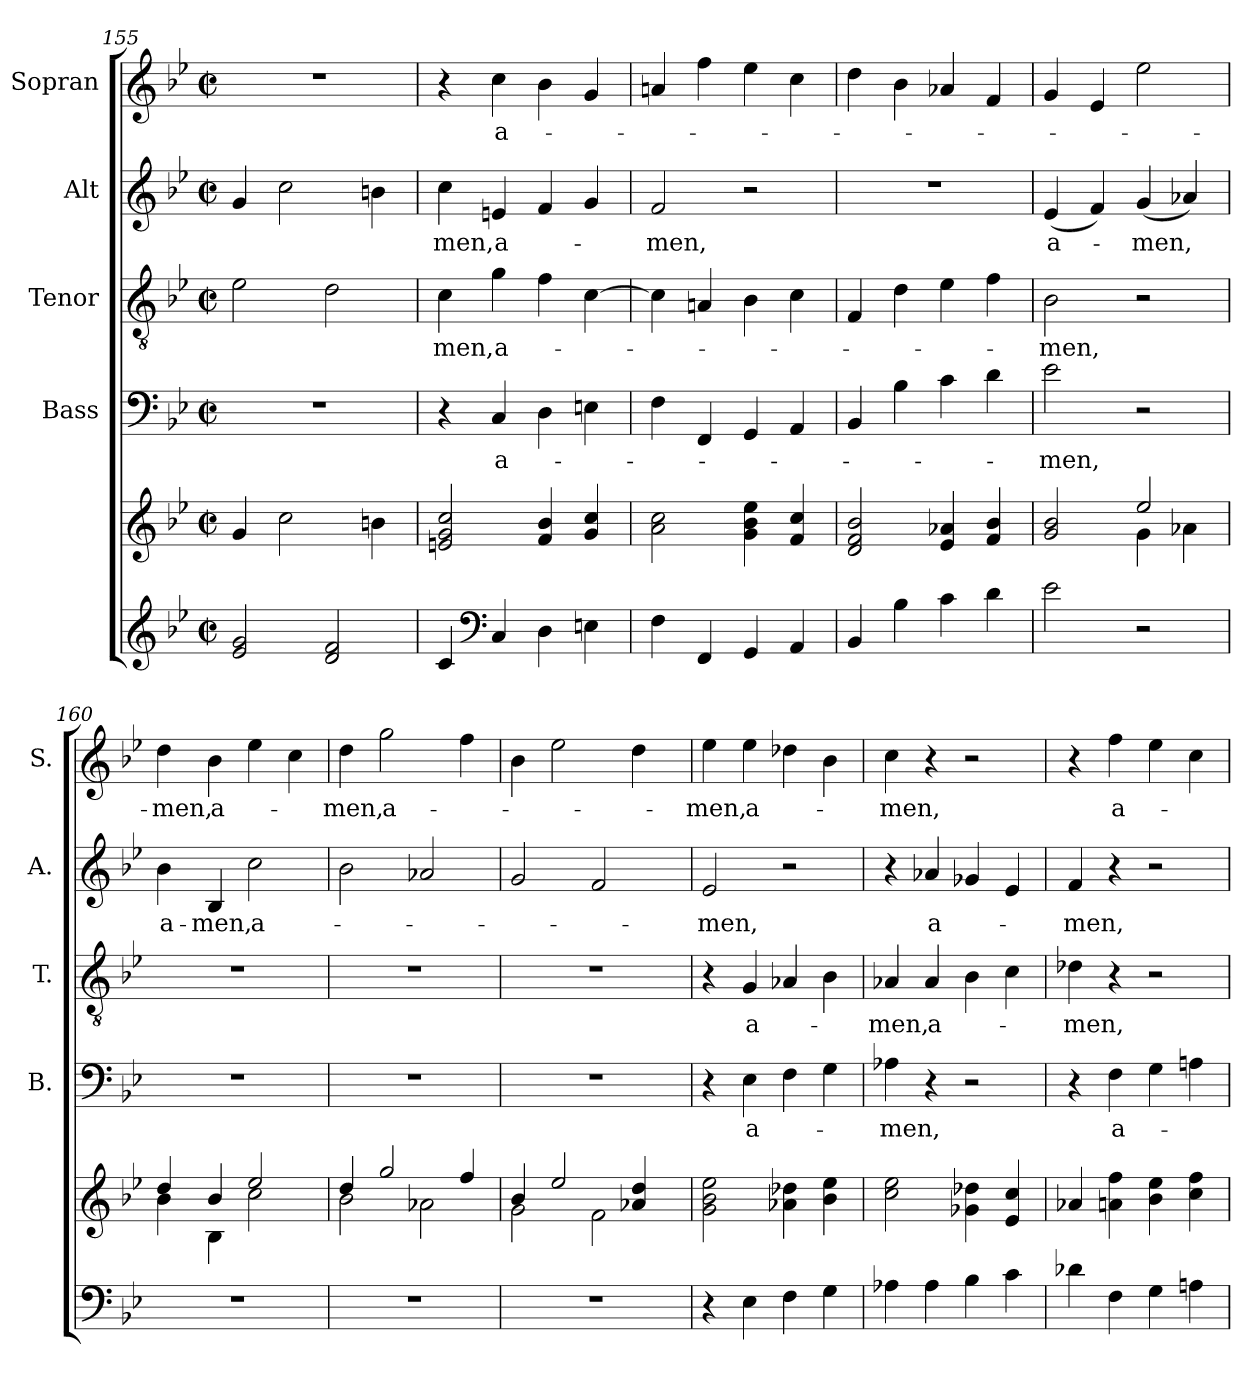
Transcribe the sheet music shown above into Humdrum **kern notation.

**kern	**kern	**kern	**text	**kern	**text	**kern	**text	**kern	**text
*part5	*part5	*part4	*part4	*part3	*part3	*part2	*part2	*part1	*part1
*staff6	*staff5	*staff4	*staff4	*staff3	*staff3	*staff2	*staff2	*staff1	*staff1
*	*	*I"Bass	*	*I"Tenor	*	*I"Alt	*	*I"Sopran	*
*	*	*I'B.	*	*I'T.	*	*I'A.	*	*I'S.	*
*clefG2	*clefG2	*clefF4	*	*clefGv2	*	*clefG2	*	*clefG2	*
*k[b-e-]	*k[b-e-]	*k[b-e-]	*	*k[b-e-]	*	*k[b-e-]	*	*k[b-e-]	*
*B-:	*B-:	*B-:	*	*B-:	*	*B-:	*	*B-:	*
*M2/2	*M2/2	*M2/2	*	*M2/2	*	*M2/2	*	*M2/2	*
*met(c|)	*met(c|)	*met(c|)	*	*met(c|)	*	*met(c|)	*	*met(c|)	*
=155	=155	=155	=155	=155	=155	=155	=155	=155	=155
2e-/ 2g/	4g/	1r	.	2e-\	.	4g/	.	1r	.
.	2cc\	.	.	.	.	2cc\	.	.	.
2d/ 2f/	.	.	.	2d\	.	.	.	.	.
.	4bn\	.	.	.	.	4bn\	.	.	.
!!LO:LB:g=z
=156	=156	=156	=156	=156	=156	=156	=156	=156	=156
!	!	!	!	!	!LO:LY:b	!	!LO:LY:b	!	!
4c/	2en/ 2g/ 2cc/	4r	.	4c\	-men,	4cc\	-men,	4r	.
*clefF4	*	*	*	*	*	*	*	*	*
!	!	!	!LO:LY:b	!	!LO:LY:b	!	!LO:LY:b	!	!LO:LY:b
4C/	.	4C/	a-	4g\	a-	4en/	a-	4cc\	a-
4D\	4f/ 4b-/	4D\	.	4f\	.	4f/	.	4b-\	.
4En\	4g/ 4cc/	4En\	.	[4c\	.	4g/	.	4g/	.
=157	=157	=157	=157	=157	=157	=157	=157	=157	=157
!	!	!	!	!	!	!	!LO:LY:b	!	!
4F\	2a\ 2cc\	4F\	.	4c\]	.	2f/	-men,	4an/	.
4FF/	.	4FF/	.	4An/	.	.	.	4ff\	.
4GG/	4g\ 4b-\ 4ee-\	4GG/	.	4B-\	.	2r	.	4ee-\	.
4AA/	4f/ 4cc/	4AA/	.	4c\	.	.	.	4cc\	.
=158	=158	=158	=158	=158	=158	=158	=158	=158	=158
4BB-/	2d/ 2f/ 2b-/	4BB-/	.	4F/	.	1r	.	4dd\	.
4B-\	.	4B-\	.	4d\	.	.	.	4b-\	.
4c\	4e-/ 4a-X/	4c\	.	4e-\	.	.	.	4a-X/	.
4d\	4f/ 4b-/	4d\	.	4f\	.	.	.	4f/	.
=159	=159	=159	=159	=159	=159	=159	=159	=159	=159
*	*^	*	*	*	*	*	*	*	*
!	!	!	!	!LO:LY:b	!	!LO:LY:b	!	!LO:LY:b	!	!
2e-\	2g/ 2b-/	2ryy	2e-\	-men,	2B-\	-men,	(<4e-/	a-	4g/	.
.	.	.	.	.	.	.	4f/)	.	4e-/	.
!	!	!	!	!	!	!	!	!LO:LY:b	!	!
2r	2ee-/	4g\	2r	.	2r	.	(<4g/	-men,	2ee-\	.
.	.	4a-X\	.	.	.	.	4a-X/)	.	.	.
=160	=160	=160	=160	=160	=160	=160	=160	=160	=160	=160
!	!	!	!	!	!	!	!	!LO:LY:b	!	!LO:LY:b
1r	4dd/	4b-\	1r	.	1r	.	4b-\	a-	4dd\	-men,
!	!	!	!	!	!	!	!	!LO:LY:b	!	!LO:LY:b
.	4b-/	4B-\	.	.	.	.	4B-/	-men,	4b-\	a-
!	!	!	!	!	!	!	!	!LO:LY:b	!	!
.	2ee-/	2cc\	.	.	.	.	2cc\	a-	4ee-\	.
.	.	.	.	.	.	.	.	.	4cc\	.
=161	=161	=161	=161	=161	=161	=161	=161	=161	=161	=161
!	!	!	!	!	!	!	!	!	!	!LO:LY:b
1r	4dd/	2b-\	1r	.	1r	.	2b-\	.	4dd\	-men,
!	!	!	!	!	!	!	!	!	!	!LO:LY:b
.	2gg/	.	.	.	.	.	.	.	2gg\	a-
.	.	2a-X\	.	.	.	.	2a-X/	.	.	.
.	4ff/	.	.	.	.	.	.	.	4ff\	.
!!LO:PB:g=z
=162	=162	=162	=162	=162	=162	=162	=162	=162	=162	=162
1r	4b-/	2g\	1r	.	1r	.	2g/	.	4b-\	.
.	2ee-/	.	.	.	.	.	.	.	2ee-\	.
.	.	2f\	.	.	.	.	2f/	.	.	.
.	4a-X/ 4dd/	.	.	.	.	.	.	.	4dd\	.
*	*v	*v	*	*	*	*	*	*	*	*
=163	=163	=163	=163	=163	=163	=163	=163	=163	=163
!	!	!	!	!	!	!	!LO:LY:b	!	!LO:LY:b
4r	2g\ 2b-\ 2ee-\	4r	.	4r	.	2e-/	-men,	4ee-\	-men,
!	!	!	!LO:LY:b	!	!LO:LY:b	!	!	!	!LO:LY:b
4E-\	.	4E-\	a-	4G/	a-	.	.	4ee-\	a-
4F\	4a-X\ 4dd-X\	4F\	.	4A-X/	.	2r	.	4dd-X\	.
4G\	4b-\ 4ee-\	4G\	.	4B-\	.	.	.	4b-\	.
=164	=164	=164	=164	=164	=164	=164	=164	=164	=164
!	!	!	!LO:LY:b	!	!LO:LY:b	!	!	!	!LO:LY:b
4A-X\	2cc\ 2ee-\	4A-X\	-men,	4A-X/	-men,	4r	.	4cc\	-men,
!	!	!	!	!	!LO:LY:b	!	!LO:LY:b	!	!
4A-\	.	4r	.	4A-/	a-	4a-X/	a-	4r	.
4B-\	4g-X\ 4dd-X\	2r	.	4B-\	.	4g-X/	.	2r	.
4c\	4e-/ 4cc/	.	.	4c\	.	4e-/	.	.	.
=165	=165	=165	=165	=165	=165	=165	=165	=165	=165
!	!	!	!	!	!LO:LY:b	!	!LO:LY:b	!	!
4d-X\	4a-X/	4r	.	4d-X\	-men,	4f/	-men,	4r	.
!	!	!	!LO:LY:b	!	!	!	!	!	!LO:LY:b
4F\	4an\ 4ff\	4F\	a-	4r	.	4r	.	4ff\	a-
4G\	4b-\ 4ee-\	4G\	.	2r	.	2r	.	4ee-\	.
4An\	4cc\ 4ff\	4An\	.	.	.	.	.	4cc\	.
=	=	=	=	=	=	=	=	=	=
*-	*-	*-	*-	*-	*-	*-	*-	*-	*-
